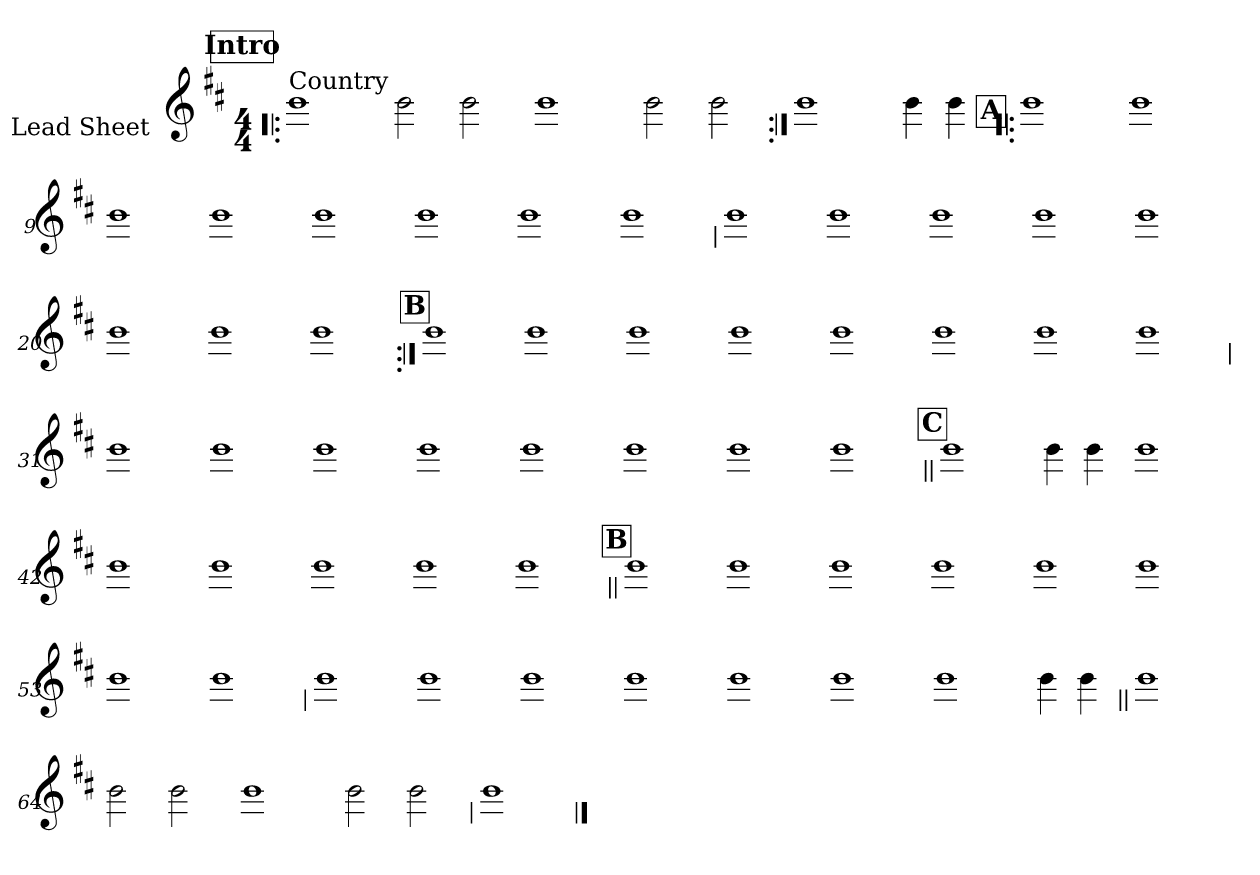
**kern
*part1
*staff1
*I"Lead Sheet
*stria0
*clefG2
*k[f#c#]
*D:
*M4/4
*MM187
!!LO:REH:place=s1:a:t=Intro
=1!|:
!LO:TX:a:t=Country
1b
=2-
2b
2b
=3-
1b
=4-
2b
2b
=5:|!
1b
=6-
4b
4b
!!LO:LB:g=z
!!LO:REH:place=s1:a:t=A
=7!|:
1b
=8-
1b
=9-
1b
=10-
1b
=11-
1b
=12-
1b
=13-
1b
=14-
1b
!!LO:LB:g=z
=15
1b
=16-
1b
=17-
1b
=18-
1b
=19-
1b
=20-
1b
=21-
1b
=22-
1b
!!LO:LB:g=z
!!LO:REH:place=s1:a:t=B
=23:|!
1b
=24-
1b
=25-
1b
=26-
1b
=27-
1b
=28-
1b
=29-
1b
=30-
1b
!!LO:LB:g=z
=31
1b
=32-
1b
=33-
1b
=34-
1b
=35-
1b
=36-
1b
=37-
1b
=38-
1b
!!LO:LB:g=z
!!LO:REH:place=s1:a:t=C
=39||
1b
=40-
4b
4b
=41-
1b
=42-
1b
=43-
1b
=44-
1b
=45-
1b
=46-
1b
!!LO:LB:g=z
!!LO:REH:place=s1:a:t=B
=47||
1b
=48-
1b
=49-
1b
=50-
1b
=51-
1b
=52-
1b
=53-
1b
=54-
1b
!!LO:LB:g=z
=55
1b
=56-
1b
=57-
1b
=58-
1b
=59-
1b
=60-
1b
=61-
1b
=62-
4b
4b
!!LO:LB:g=z
=63||
1b
=64-
2b
2b
=65-
1b
=66-
2b
2b
!!LO:LB:g=z
=67
1b
==
*-
